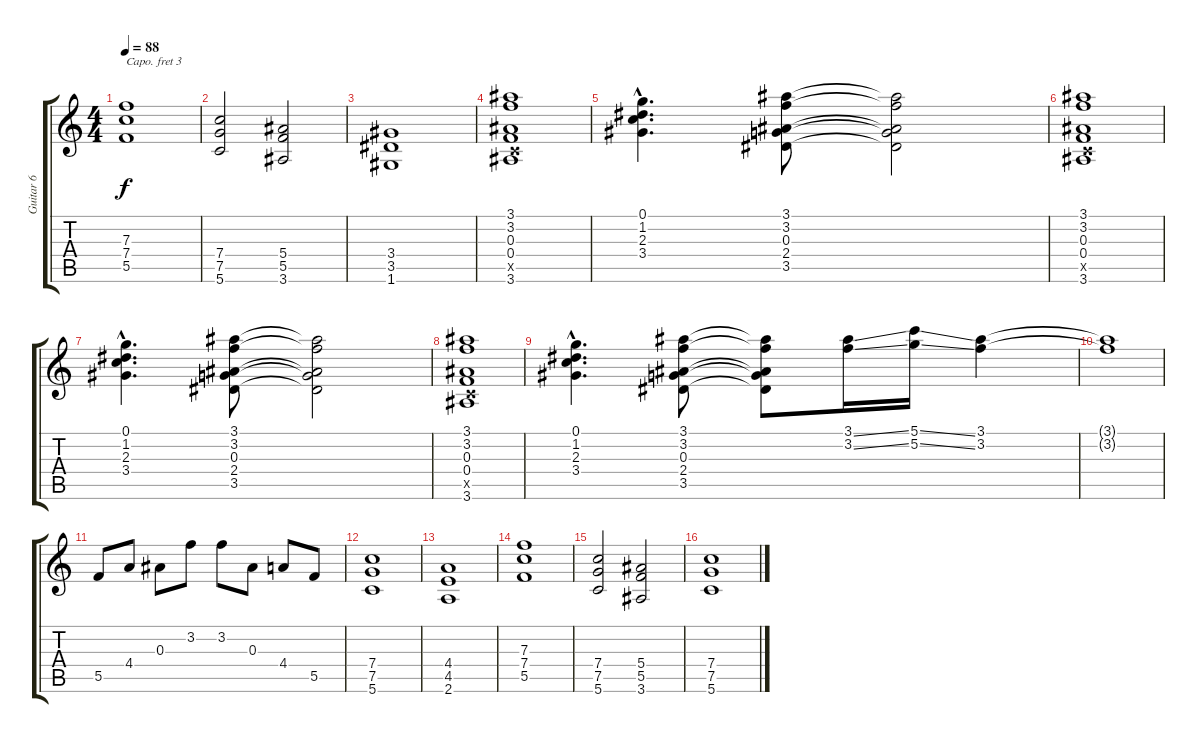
\track ("Guitar 6" "Guitar 6") {instrument distortionguitar}
\staff {score tabs}
\capo 3
\tuning (E4 B3 G3 D3 A2 E2) {hide}
\ts (4 4)
\tempo 88
\clef g2
\ks c
(7.3 7.4 5.5).1{dy f} |
(7.4 7.5 5.6).2 (5.4 5.5 3.6).2 |
(3.4 3.5 1.6).1 |
(3.1 3.2 0.3 0.4 0.5{x} 3.6).1 |
(0.1{hac} 1.2{hac} 2.3{hac} 3.4{hac}).4{d} (3.1 3.2 0.3 2.4 3.5).8 (3.1{t} 3.2{t} 0.3{t} 2.4{t} 3.5{t}).2 |
(3.1 3.2 0.3 0.4 0.5{x} 3.6).1 |
(0.1{hac} 1.2{hac} 2.3{hac} 3.4{hac}).4{d} (3.1 3.2 0.3 2.4 3.5).8 (3.1{t} 3.2{t} 0.3{t} 2.4{t} 3.5{t}).2 |
(3.1 3.2 0.3 0.4 0.5{x} 3.6).1 |
(0.1{hac} 1.2{hac} 2.3{hac} 3.4{hac}).4{d} (3.1 3.2 0.3 2.4 3.5).8 (3.1{t} 3.2{t} 0.3{t} 2.4{t} 3.5{t}).8 (3.1{ss} 3.2{ss}).16 (5.1{ss} 5.2{ss}).16 (3.1 3.2).4 |
(3.1{t} 3.2{t}).1 |
5.5.8 4.4.8 0.3.8 3.2.8 3.2.8 0.3.8 4.4.8 5.5.8 |
(7.4 7.5 5.6).1 |
(4.4 4.5 2.6).1 |
(7.3 7.4 5.5).1 |
(7.4 7.5 5.6).2 (5.4 5.5 3.6).2 |
(7.4 7.5 5.6).1
